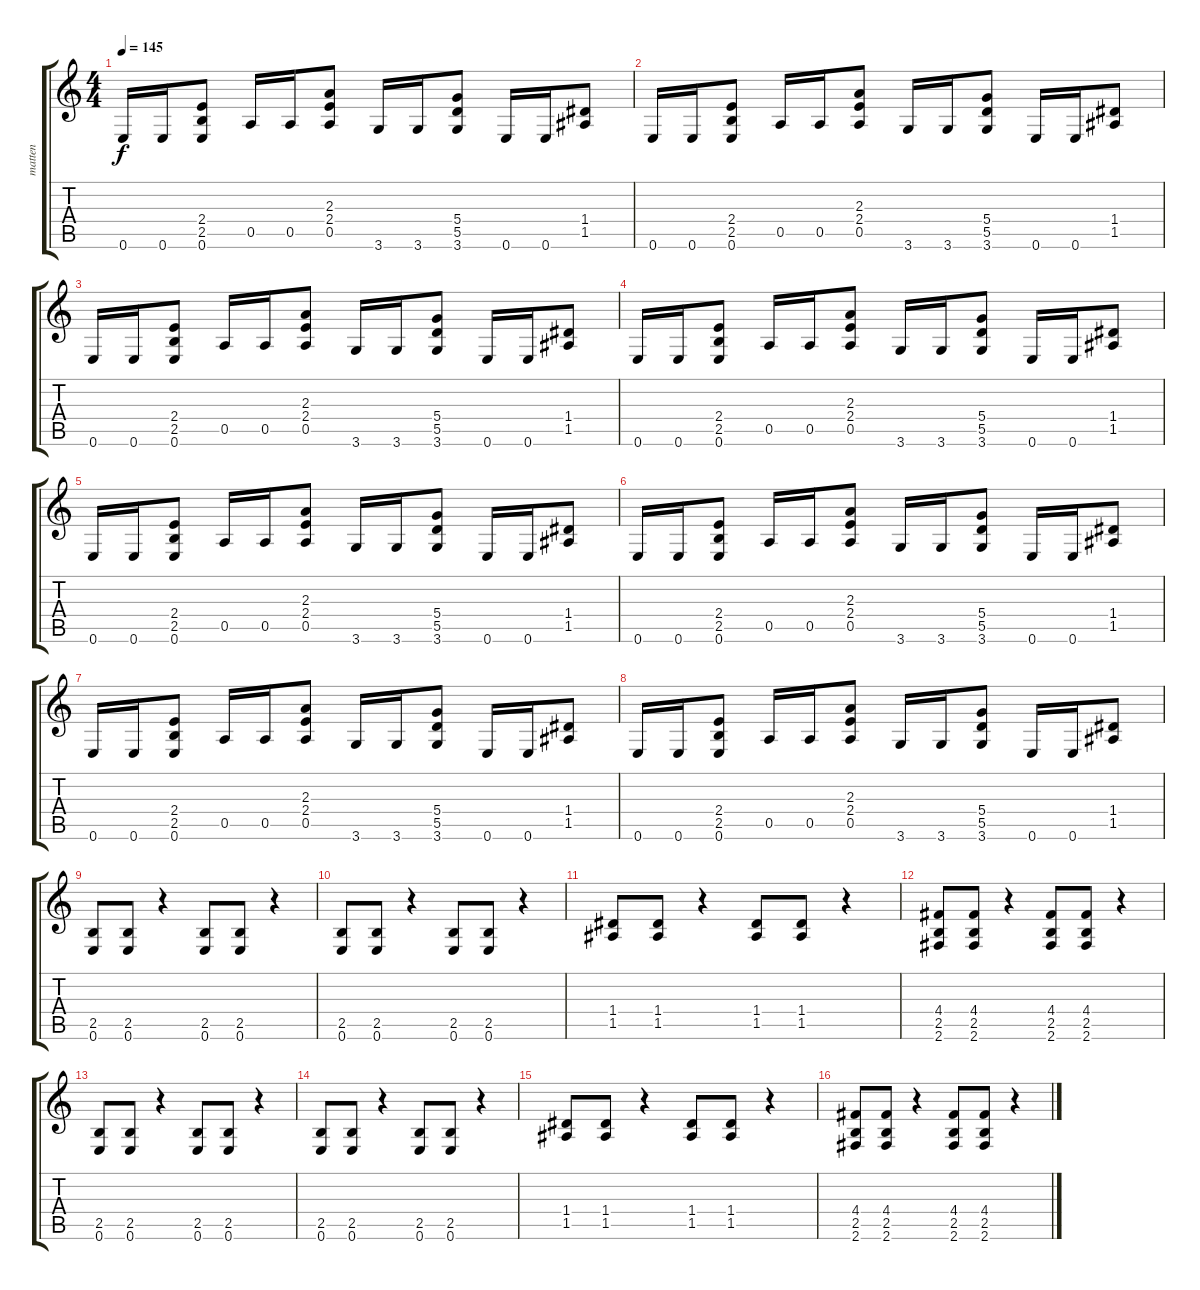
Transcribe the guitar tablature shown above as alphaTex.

\track ("matten" "matten") {instrument distortionguitar}
\staff {score tabs}
\tuning (E4 B3 G3 D3 A2 E2) {hide}
\ts (4 4)
\tempo 145
\clef g2
\ks c
0.6.16{dy f} 0.6.16 (2.4 2.5 0.6).8 0.5.16 0.5.16 (2.3 2.4 0.5).8 3.6.16 3.6.16 (5.4 5.5 3.6).8 0.6.16 0.6.16 (1.4 1.5).8 |
0.6.16 0.6.16 (2.4 2.5 0.6).8 0.5.16 0.5.16 (2.3 2.4 0.5).8 3.6.16 3.6.16 (5.4 5.5 3.6).8 0.6.16 0.6.16 (1.4 1.5).8 |
0.6.16 0.6.16 (2.4 2.5 0.6).8 0.5.16 0.5.16 (2.3 2.4 0.5).8 3.6.16 3.6.16 (5.4 5.5 3.6).8 0.6.16 0.6.16 (1.4 1.5).8 |
0.6.16 0.6.16 (2.4 2.5 0.6).8 0.5.16 0.5.16 (2.3 2.4 0.5).8 3.6.16 3.6.16 (5.4 5.5 3.6).8 0.6.16 0.6.16 (1.4 1.5).8 |
0.6.16 0.6.16 (2.4 2.5 0.6).8 0.5.16 0.5.16 (2.3 2.4 0.5).8 3.6.16 3.6.16 (5.4 5.5 3.6).8 0.6.16 0.6.16 (1.4 1.5).8 |
0.6.16 0.6.16 (2.4 2.5 0.6).8 0.5.16 0.5.16 (2.3 2.4 0.5).8 3.6.16 3.6.16 (5.4 5.5 3.6).8 0.6.16 0.6.16 (1.4 1.5).8 |
0.6.16 0.6.16 (2.4 2.5 0.6).8 0.5.16 0.5.16 (2.3 2.4 0.5).8 3.6.16 3.6.16 (5.4 5.5 3.6).8 0.6.16 0.6.16 (1.4 1.5).8 |
0.6.16 0.6.16 (2.4 2.5 0.6).8 0.5.16 0.5.16 (2.3 2.4 0.5).8 3.6.16 3.6.16 (5.4 5.5 3.6).8 0.6.16 0.6.16 (1.4 1.5).8 |
(2.5 0.6).8 (2.5 0.6).8 r.4 (2.5 0.6).8 (2.5 0.6).8 r.4 |
(2.5 0.6).8 (2.5 0.6).8 r.4 (2.5 0.6).8 (2.5 0.6).8 r.4 |
(1.4 1.5).8 (1.4 1.5).8 r.4 (1.4 1.5).8 (1.4 1.5).8 r.4 |
(4.4 2.5 2.6).8 (4.4 2.5 2.6).8 r.4 (4.4 2.5 2.6).8 (4.4 2.5 2.6).8 r.4 |
(2.5 0.6).8 (2.5 0.6).8 r.4 (2.5 0.6).8 (2.5 0.6).8 r.4 |
(2.5 0.6).8 (2.5 0.6).8 r.4 (2.5 0.6).8 (2.5 0.6).8 r.4 |
(1.4 1.5).8 (1.4 1.5).8 r.4 (1.4 1.5).8 (1.4 1.5).8 r.4 |
(4.4 2.5 2.6).8 (4.4 2.5 2.6).8 r.4 (4.4 2.5 2.6).8 (4.4 2.5 2.6).8 r.4
